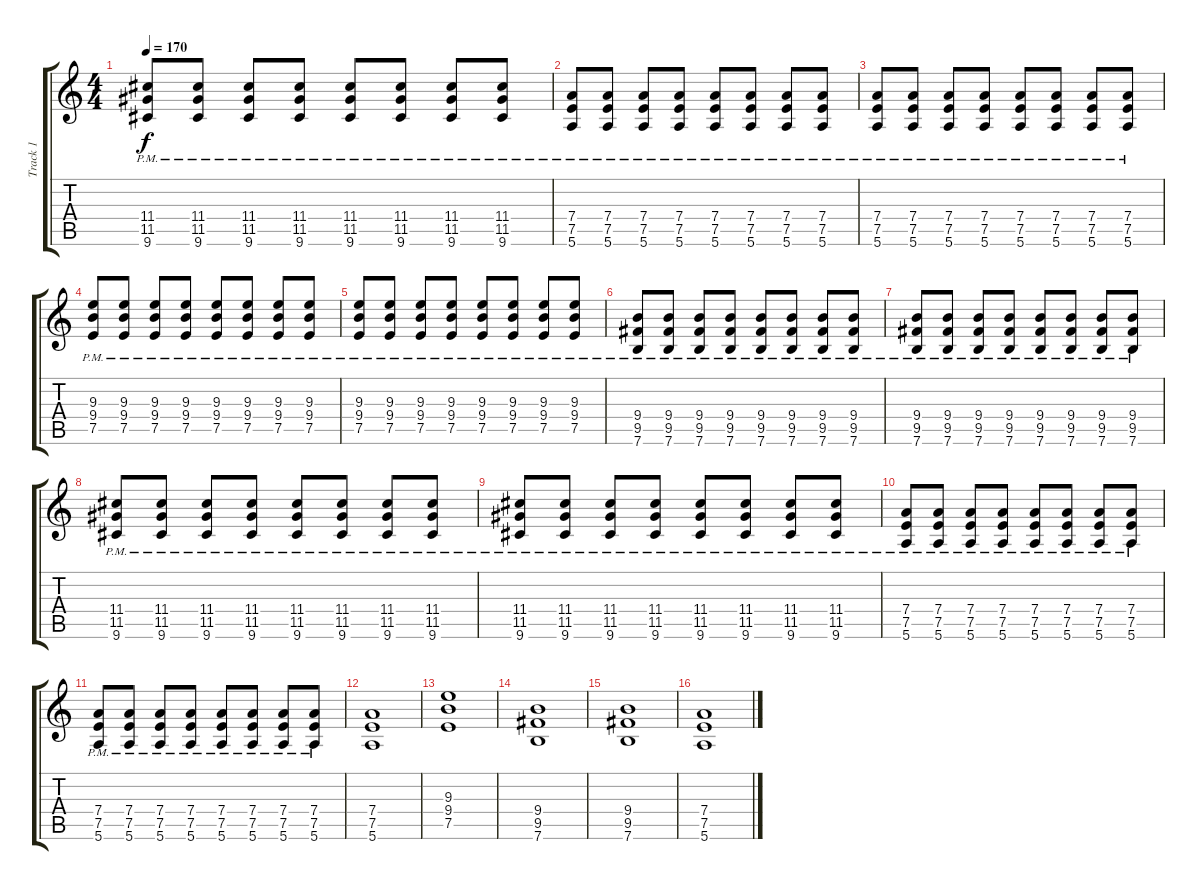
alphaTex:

\track ("Track 1" "Track 1") {instrument overdrivenguitar}
\staff {score tabs}
\tuning (E4 B3 G3 D3 A2 E2) {hide}
\ts (4 4)
\tempo 170
\clef g2
\ks c
(11.4{pm} 11.5{pm} 9.6{pm}).8{dy f} (11.4{pm} 11.5{pm} 9.6{pm}).8 (11.4{pm} 11.5{pm} 9.6{pm}).8 (11.4{pm} 11.5{pm} 9.6{pm}).8 (11.4{pm} 11.5{pm} 9.6{pm}).8 (11.4{pm} 11.5{pm} 9.6{pm}).8 (11.4{pm} 11.5{pm} 9.6{pm}).8 (11.4{pm} 11.5{pm} 9.6{pm}).8 |
(7.4{pm} 7.5{pm} 5.6{pm}).8 (7.4{pm} 7.5{pm} 5.6{pm}).8 (7.4{pm} 7.5{pm} 5.6{pm}).8 (7.4{pm} 7.5{pm} 5.6{pm}).8 (7.4{pm} 7.5{pm} 5.6{pm}).8 (7.4{pm} 7.5{pm} 5.6{pm}).8 (7.4{pm} 7.5{pm} 5.6{pm}).8 (7.4{pm} 7.5{pm} 5.6{pm}).8 |
(7.4{pm} 7.5{pm} 5.6{pm}).8 (7.4{pm} 7.5{pm} 5.6{pm}).8 (7.4{pm} 7.5{pm} 5.6{pm}).8 (7.4{pm} 7.5{pm} 5.6{pm}).8 (7.4{pm} 7.5{pm} 5.6{pm}).8 (7.4{pm} 7.5{pm} 5.6{pm}).8 (7.4{pm} 7.5{pm} 5.6{pm}).8 (7.4{pm} 7.5{pm} 5.6{pm}).8 |
(9.3{pm} 9.4{pm} 7.5{pm}).8 (9.3{pm} 9.4{pm} 7.5{pm}).8 (9.3{pm} 9.4{pm} 7.5{pm}).8 (9.3{pm} 9.4{pm} 7.5{pm}).8 (9.3{pm} 9.4{pm} 7.5{pm}).8 (9.3{pm} 9.4{pm} 7.5{pm}).8 (9.3{pm} 9.4{pm} 7.5{pm}).8 (9.3{pm} 9.4{pm} 7.5{pm}).8 |
(9.3{pm} 9.4{pm} 7.5{pm}).8 (9.3{pm} 9.4{pm} 7.5{pm}).8 (9.3{pm} 9.4{pm} 7.5{pm}).8 (9.3{pm} 9.4{pm} 7.5{pm}).8 (9.3{pm} 9.4{pm} 7.5{pm}).8 (9.3{pm} 9.4{pm} 7.5{pm}).8 (9.3{pm} 9.4{pm} 7.5{pm}).8 (9.3{pm} 9.4{pm} 7.5{pm}).8 |
(9.4{pm} 9.5{pm} 7.6{pm}).8 (9.4{pm} 9.5{pm} 7.6{pm}).8 (9.4{pm} 9.5{pm} 7.6{pm}).8 (9.4{pm} 9.5{pm} 7.6{pm}).8 (9.4{pm} 9.5{pm} 7.6{pm}).8 (9.4{pm} 9.5{pm} 7.6{pm}).8 (9.4{pm} 9.5{pm} 7.6{pm}).8 (9.4{pm} 9.5{pm} 7.6{pm}).8 |
(9.4{pm} 9.5{pm} 7.6{pm}).8 (9.4{pm} 9.5{pm} 7.6{pm}).8 (9.4{pm} 9.5{pm} 7.6{pm}).8 (9.4{pm} 9.5{pm} 7.6{pm}).8 (9.4{pm} 9.5{pm} 7.6{pm}).8 (9.4{pm} 9.5{pm} 7.6{pm}).8 (9.4{pm} 9.5{pm} 7.6{pm}).8 (9.4{pm} 9.5{pm} 7.6{pm}).8 |
(11.4{pm} 11.5{pm} 9.6{pm}).8 (11.4{pm} 11.5{pm} 9.6{pm}).8 (11.4{pm} 11.5{pm} 9.6{pm}).8 (11.4{pm} 11.5{pm} 9.6{pm}).8 (11.4{pm} 11.5{pm} 9.6{pm}).8 (11.4{pm} 11.5{pm} 9.6{pm}).8 (11.4{pm} 11.5{pm} 9.6{pm}).8 (11.4{pm} 11.5{pm} 9.6{pm}).8 |
(11.4{pm} 11.5{pm} 9.6{pm}).8 (11.4{pm} 11.5{pm} 9.6{pm}).8 (11.4{pm} 11.5{pm} 9.6{pm}).8 (11.4{pm} 11.5{pm} 9.6{pm}).8 (11.4{pm} 11.5{pm} 9.6{pm}).8 (11.4{pm} 11.5{pm} 9.6{pm}).8 (11.4{pm} 11.5{pm} 9.6{pm}).8 (11.4{pm} 11.5{pm} 9.6{pm}).8 |
(7.4{pm} 7.5{pm} 5.6{pm}).8 (7.4{pm} 7.5{pm} 5.6{pm}).8 (7.4{pm} 7.5{pm} 5.6{pm}).8 (7.4{pm} 7.5{pm} 5.6{pm}).8 (7.4{pm} 7.5{pm} 5.6{pm}).8 (7.4{pm} 7.5{pm} 5.6{pm}).8 (7.4{pm} 7.5{pm} 5.6{pm}).8 (7.4{pm} 7.5{pm} 5.6{pm}).8 |
(7.4{pm} 7.5{pm} 5.6{pm}).8 (7.4{pm} 7.5{pm} 5.6{pm}).8 (7.4{pm} 7.5{pm} 5.6{pm}).8 (7.4{pm} 7.5{pm} 5.6{pm}).8 (7.4{pm} 7.5{pm} 5.6{pm}).8 (7.4{pm} 7.5{pm} 5.6{pm}).8 (7.4{pm} 7.5{pm} 5.6{pm}).8 (7.4{pm} 7.5{pm} 5.6{pm}).8 |
(7.4 7.5 5.6).1 |
(9.3 9.4 7.5).1 |
(9.4 9.5 7.6).1 |
(9.4 9.5 7.6).1 |
(7.4 7.5 5.6).1
